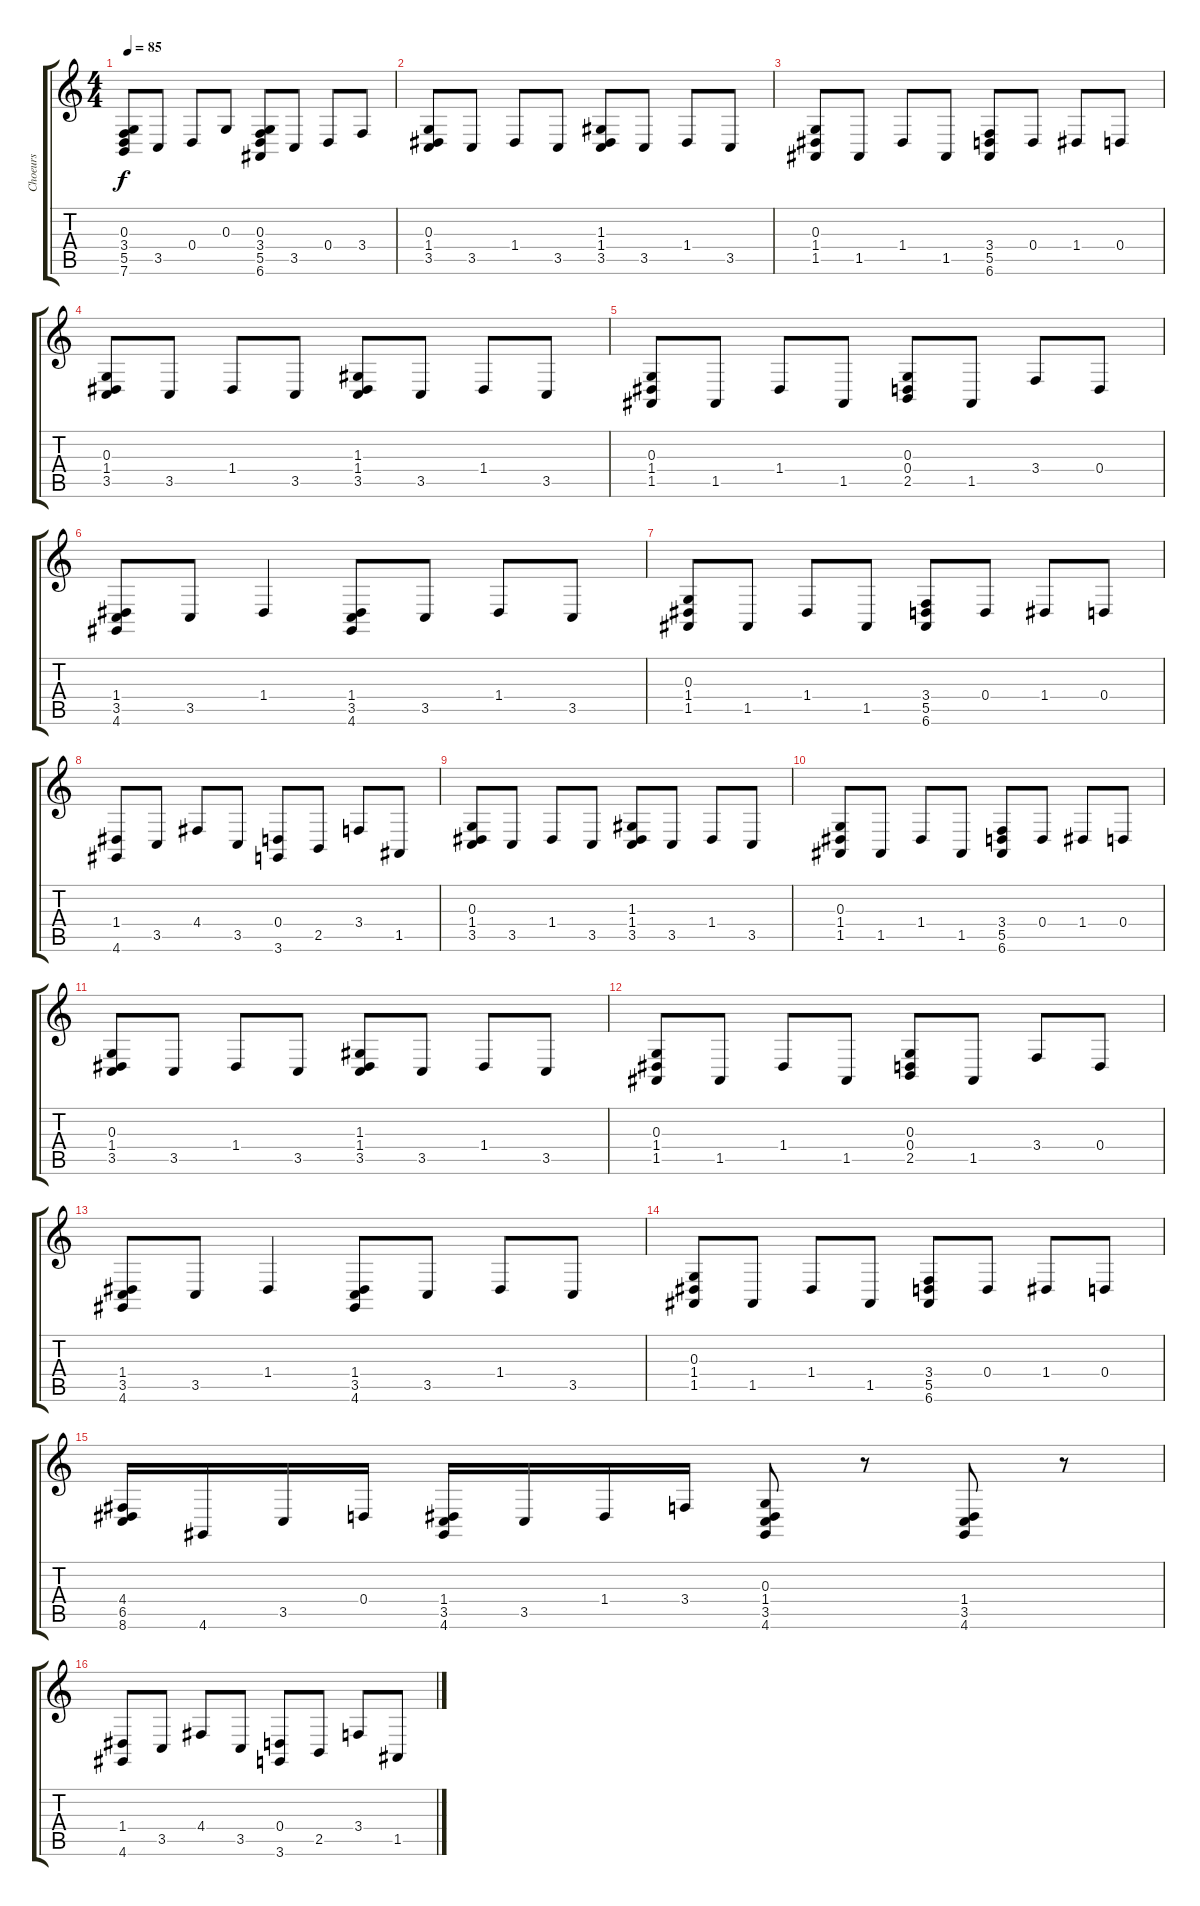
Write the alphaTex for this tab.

\track ("Choeurs" "Choeurs") {instrument choiraahs}
\staff {score tabs}
\tuning (E4 B3 G3 D3 A2 E2) {hide}
\ts (4 4)
\tempo 85
\clef g2
\ks c
(0.3 3.4 5.5 7.6).8{dy f} 3.5.8 0.4.8 0.3.8 (0.3 3.4 5.5 6.6).8 3.5.8 0.4.8 3.4.8 |
(0.3 1.4 3.5).8 3.5.8 1.4.8 3.5.8 (1.3 1.4 3.5).8 3.5.8 1.4.8 3.5.8 |
(0.3 1.4 1.5).8 1.5.8 1.4.8 1.5.8 (3.4 5.5 6.6).8 0.4.8 1.4.8 0.4.8 |
(0.3 1.4 3.5).8 3.5.8 1.4.8 3.5.8 (1.3 1.4 3.5).8 3.5.8 1.4.8 3.5.8 |
(0.3 1.4 1.5).8 1.5.8 1.4.8 1.5.8 (0.3 0.4 2.5).8 1.5.8 3.4.8 0.4.8 |
(1.4 3.5 4.6).8 3.5.8 1.4.4 (1.4 3.5 4.6).8 3.5.8 1.4.8 3.5.8 |
(0.3 1.4 1.5).8 1.5.8 1.4.8 1.5.8 (3.4 5.5 6.6).8 0.4.8 1.4.8 0.4.8 |
(1.4 4.6).8 3.5.8 4.4.8 3.5.8 (0.4 3.6).8 2.5.8 3.4.8 1.5.8 |
(0.3 1.4 3.5).8 3.5.8 1.4.8 3.5.8 (1.3 1.4 3.5).8 3.5.8 1.4.8 3.5.8 |
(0.3 1.4 1.5).8 1.5.8 1.4.8 1.5.8 (3.4 5.5 6.6).8 0.4.8 1.4.8 0.4.8 |
(0.3 1.4 3.5).8 3.5.8 1.4.8 3.5.8 (1.3 1.4 3.5).8 3.5.8 1.4.8 3.5.8 |
(0.3 1.4 1.5).8 1.5.8 1.4.8 1.5.8 (0.3 0.4 2.5).8 1.5.8 3.4.8 0.4.8 |
(1.4 3.5 4.6).8 3.5.8 1.4.4 (1.4 3.5 4.6).8 3.5.8 1.4.8 3.5.8 |
(0.3 1.4 1.5).8 1.5.8 1.4.8 1.5.8 (3.4 5.5 6.6).8 0.4.8 1.4.8 0.4.8 |
(4.4 6.5 8.6).16 4.6.16 3.5.16 0.4.16 (1.4 3.5 4.6).16 3.5.16 1.4.16 3.4.16 (0.3 1.4 3.5 4.6).8 r.8 (1.4 3.5 4.6).8 r.8 |
(1.4 4.6).8 3.5.8 4.4.8 3.5.8 (0.4 3.6).8 2.5.8 3.4.8 1.5.8
